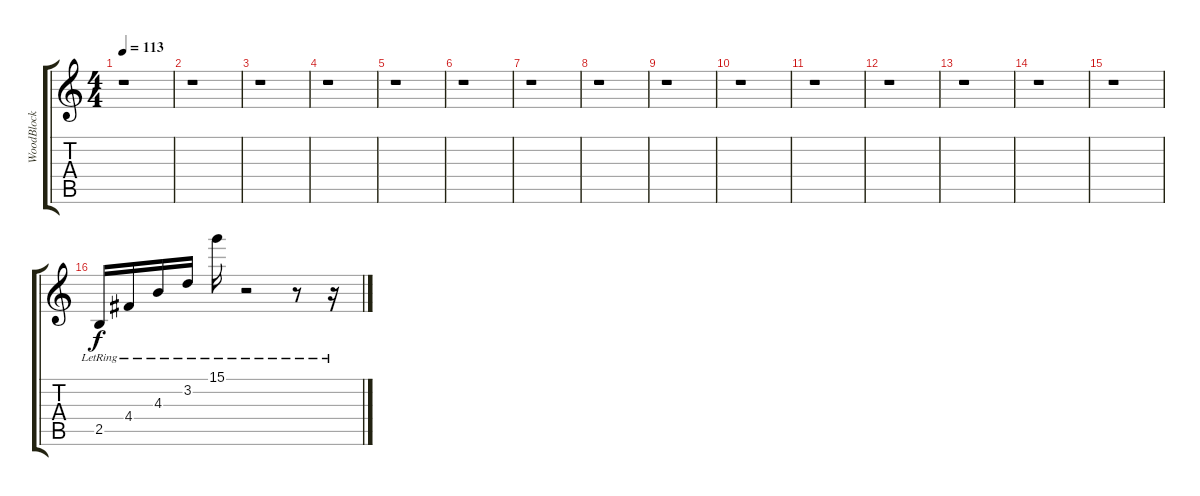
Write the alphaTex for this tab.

\track ("WoodBlock" "WoodBlock") {instrument woodblock}
\staff {score tabs}
\tuning (E5 B4 G4 D4 A3 E3) {hide}
\ts (4 4)
\tempo 113
\clef g2
\ks c
r.1{dy f} |
r.1 |
r.1 |
r.1 |
r.1 |
r.1 |
r.1 |
r.1 |
r.1 |
r.1 |
r.1 |
r.1 |
r.1 |
r.1 |
r.1 |
2.5{lr}.16 4.4{lr}.16 4.3{lr}.16 3.2{lr}.16 15.1{lr}.16 r.2 r.8 r.16
